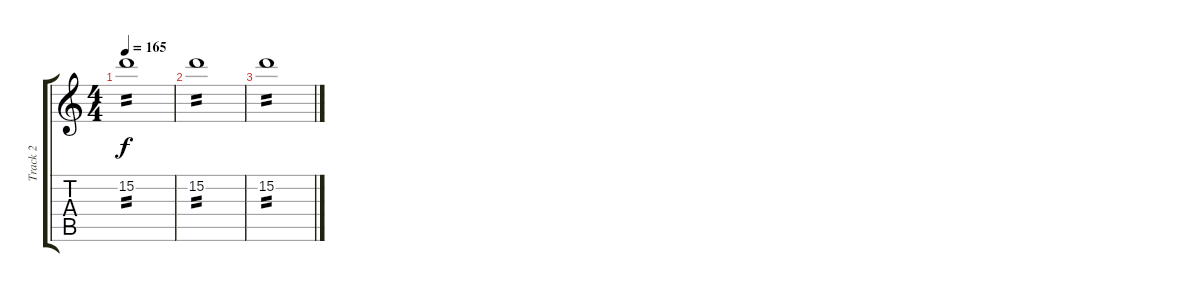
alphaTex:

\track ("Track 2" "Track 2") {instrument electricguitarclean}
\staff {score tabs}
\tuning (E4 B3 G3 D3 A2 E2) {hide}
\ts (4 4)
\tempo 165
\clef g2
\ks c
15.2.1{tp 2 dy f volume 0} |
15.2.1{tp 2} |
15.2.1{tp 2}
